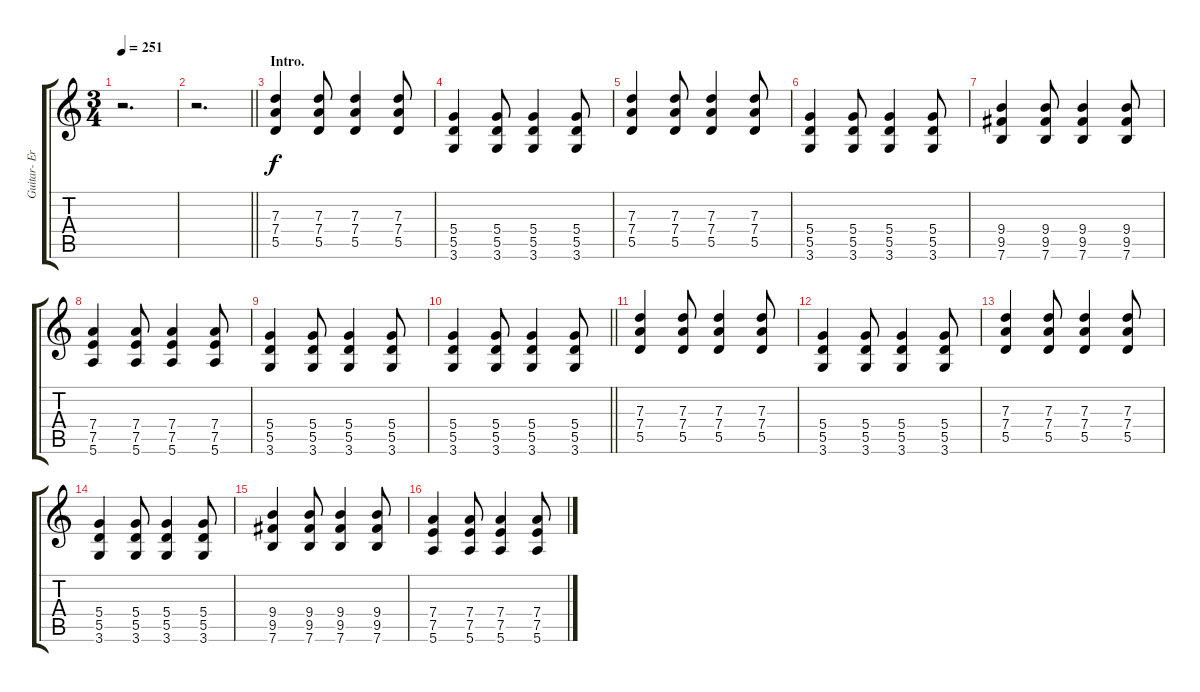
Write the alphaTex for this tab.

\track ("Guitar- Erik" "Guitar- Er") {instrument overdrivenguitar}
\staff {score tabs}
\tuning (E4 B3 G3 D3 A2 E2) {hide}
\ts (3 4)
\tempo 251
\clef g2
\ks c
r.2{d dy f instrument overdrivenguitar} |
\barLineRight lightlight
r.2{d} |
\section ("" "Intro.")
(7.3 7.4 5.5).4 (7.3 7.4 5.5).8 (7.3 7.4 5.5).4 (7.3 7.4 5.5).8 |
(5.4 5.5 3.6).4 (5.4 5.5 3.6).8 (5.4 5.5 3.6).4 (5.4 5.5 3.6).8 |
(7.3 7.4 5.5).4 (7.3 7.4 5.5).8 (7.3 7.4 5.5).4 (7.3 7.4 5.5).8 |
(5.4 5.5 3.6).4 (5.4 5.5 3.6).8 (5.4 5.5 3.6).4 (5.4 5.5 3.6).8 |
(9.4 9.5 7.6).4 (9.4 9.5 7.6).8 (9.4 9.5 7.6).4 (9.4 9.5 7.6).8 |
(7.4 7.5 5.6).4 (7.4 7.5 5.6).8 (7.4 7.5 5.6).4 (7.4 7.5 5.6).8 |
(5.4 5.5 3.6).4 (5.4 5.5 3.6).8 (5.4 5.5 3.6).4 (5.4 5.5 3.6).8 |
\barLineRight lightlight
(5.4 5.5 3.6).4 (5.4 5.5 3.6).8 (5.4 5.5 3.6).4 (5.4 5.5 3.6).8 |
(7.3 7.4 5.5).4 (7.3 7.4 5.5).8 (7.3 7.4 5.5).4 (7.3 7.4 5.5).8 |
(5.4 5.5 3.6).4 (5.4 5.5 3.6).8 (5.4 5.5 3.6).4 (5.4 5.5 3.6).8 |
(7.3 7.4 5.5).4 (7.3 7.4 5.5).8 (7.3 7.4 5.5).4 (7.3 7.4 5.5).8 |
(5.4 5.5 3.6).4 (5.4 5.5 3.6).8 (5.4 5.5 3.6).4 (5.4 5.5 3.6).8 |
(9.4 9.5 7.6).4 (9.4 9.5 7.6).8 (9.4 9.5 7.6).4 (9.4 9.5 7.6).8 |
(7.4 7.5 5.6).4 (7.4 7.5 5.6).8 (7.4 7.5 5.6).4 (7.4 7.5 5.6).8
